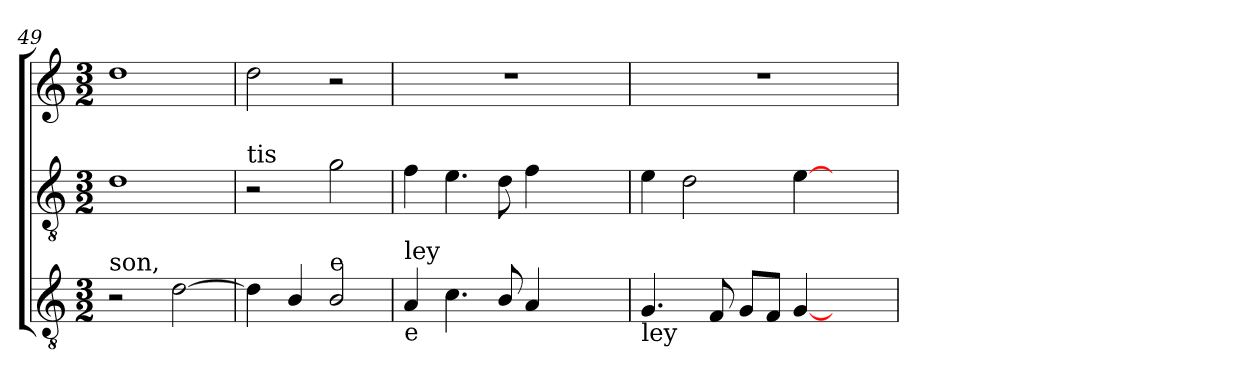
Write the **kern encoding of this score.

**kern	**kern	**kern
*part3	*part2	*part1
*staff3	*staff2	*staff1
*clefGv2	*clefGv2	*clefG2
*k[]	*k[]	*k[]
*C:	*C:	*C:
*M3/2	*M3/2	*M3/2
=49	=49	=49
!LO:TX:a:t=son,	!	!
2r	1d	1dd
[>2d\	.	.
=50	=50	=50
!	!LO:TX:a:t=tis	!
4d\]	2r	2dd\
4B/	.	.
!LO:TX:a:t=e	!	!
2B/	2g\	2r
!!LO:PB:g=z
=51	=51	=51
!LO:TX:b:t=e	!	!
!LO:TX:a:t=ley	!	!
4A/	4f\	1.r
4.c\	4.e\	.
8B/	8d\	.
4A/	4f\	.
2ryy	2ryy	.
=52	=52	=52
!LO:TX:b:t=ley	!	!
4.G/	4e\	1.r
.	2d\	.
8F/	.	.
8G/L	.	.
8F/J	.	.
[<4G/	[>4e\	.
2ryy	2ryy	.
=	=	=
*-	*-	*-
